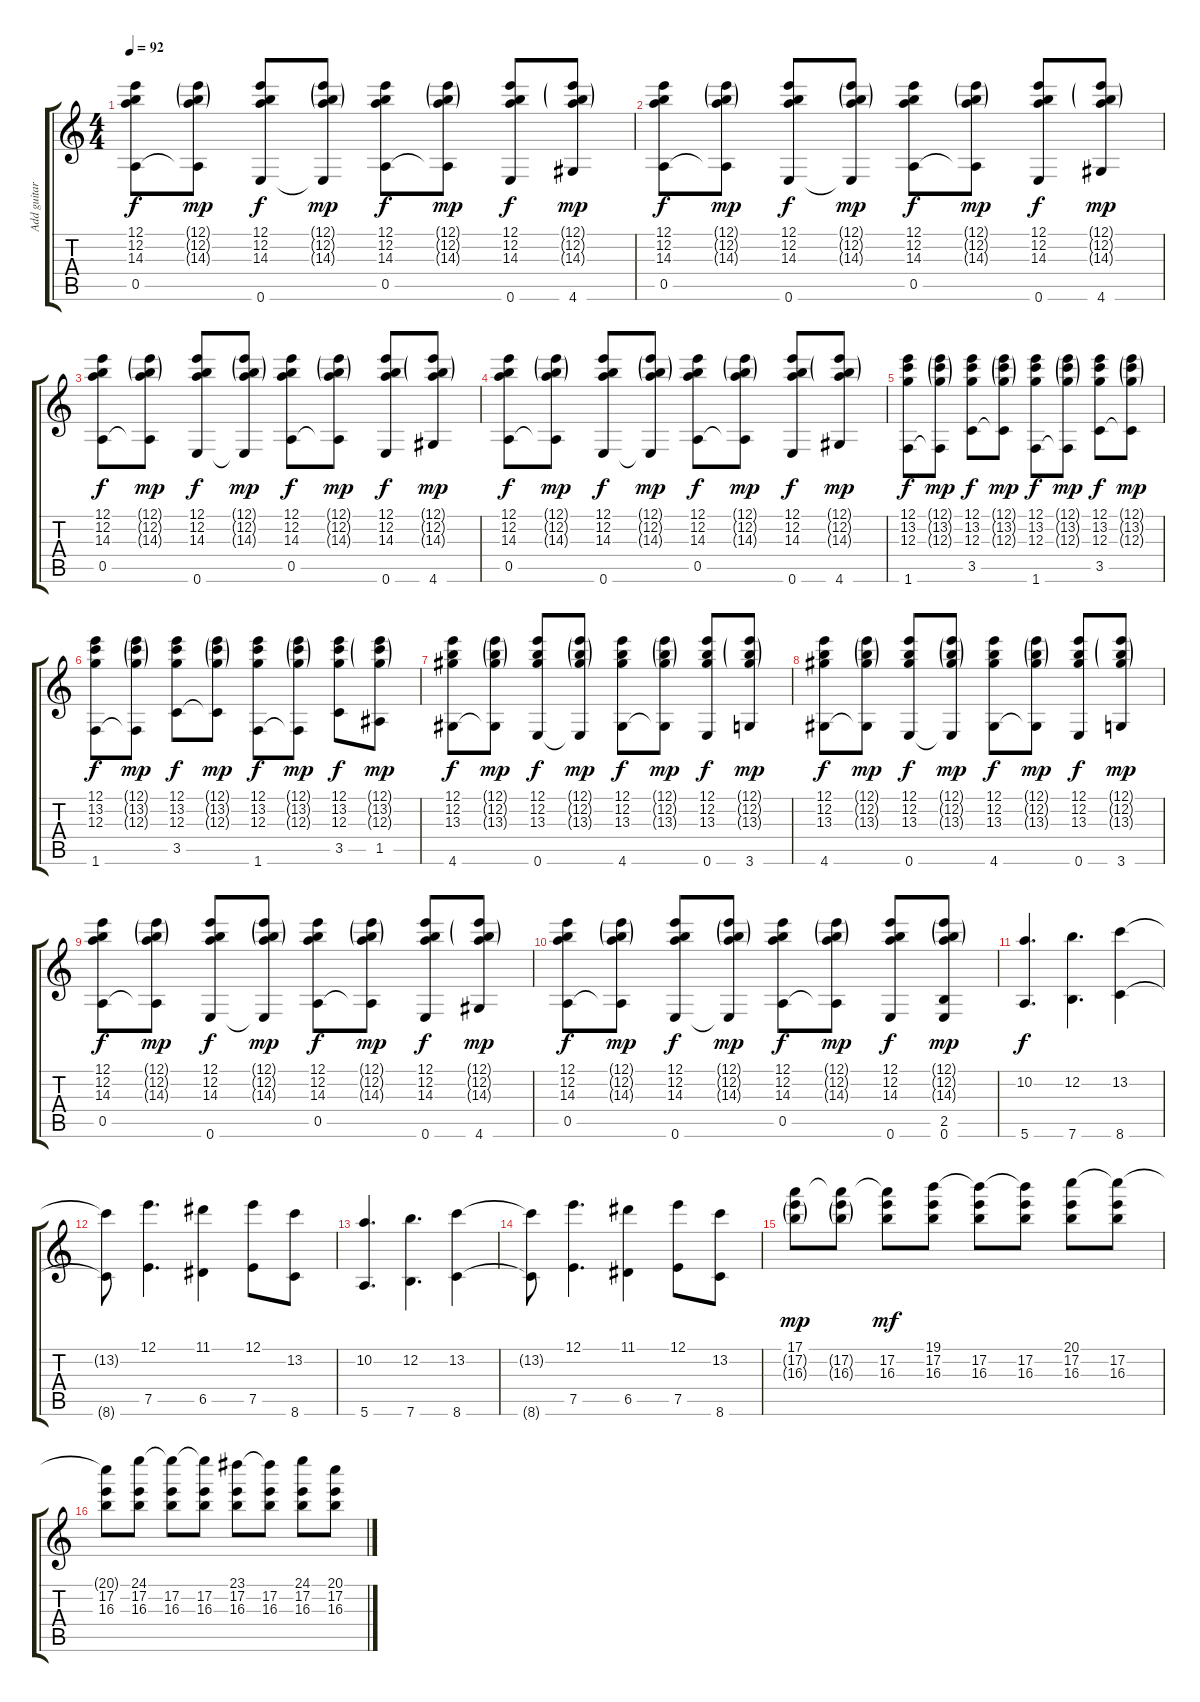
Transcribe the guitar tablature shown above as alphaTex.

\track ("Add guitar 1" "Add guitar") {instrument overdrivenguitar}
\staff {score tabs}
\tuning (E4 B3 G3 D3 A2 E2) {hide}
\ts (4 4)
\tempo 92
\clef g2
\ks c
(12.1 12.2 14.3 0.5).8{dy f volume 14 balance 8 instrument electricgrandpiano} (12.1{g} 12.2{g} 14.3{g} 0.5{t}).8{dy mp} (12.1 12.2 14.3 0.6).8{dy f} (12.1{g} 12.2{g} 14.3{g} 0.6{t}).8{dy mp} (12.1 12.2 14.3 0.5).8{dy f} (12.1{g} 12.2{g} 14.3{g} 0.5{t}).8{dy mp} (12.1 12.2 14.3 0.6).8{dy f} (12.1{g} 12.2{g} 14.3{g} 4.6).8{dy mp} |
(12.1 12.2 14.3 0.5).8{dy f volume 14 balance 8 instrument electricgrandpiano} (12.1{g} 12.2{g} 14.3{g} 0.5{t}).8{dy mp} (12.1 12.2 14.3 0.6).8{dy f} (12.1{g} 12.2{g} 14.3{g} 0.6{t}).8{dy mp} (12.1 12.2 14.3 0.5).8{dy f} (12.1{g} 12.2{g} 14.3{g} 0.5{t}).8{dy mp} (12.1 12.2 14.3 0.6).8{dy f} (12.1{g} 12.2{g} 14.3{g} 4.6).8{dy mp} |
(12.1 12.2 14.3 0.5).8{dy f volume 14 balance 8 instrument electricgrandpiano} (12.1{g} 12.2{g} 14.3{g} 0.5{t}).8{dy mp} (12.1 12.2 14.3 0.6).8{dy f} (12.1{g} 12.2{g} 14.3{g} 0.6{t}).8{dy mp} (12.1 12.2 14.3 0.5).8{dy f} (12.1{g} 12.2{g} 14.3{g} 0.5{t}).8{dy mp} (12.1 12.2 14.3 0.6).8{dy f} (12.1{g} 12.2{g} 14.3{g} 4.6).8{dy mp} |
(12.1 12.2 14.3 0.5).8{dy f volume 14 balance 8 instrument electricgrandpiano} (12.1{g} 12.2{g} 14.3{g} 0.5{t}).8{dy mp} (12.1 12.2 14.3 0.6).8{dy f} (12.1{g} 12.2{g} 14.3{g} 0.6{t}).8{dy mp} (12.1 12.2 14.3 0.5).8{dy f} (12.1{g} 12.2{g} 14.3{g} 0.5{t}).8{dy mp} (12.1 12.2 14.3 0.6).8{dy f} (12.1{g} 12.2{g} 14.3{g} 4.6).8{dy mp} |
(12.1 13.2 12.3 1.6).8{dy f volume 14 balance 8 instrument electricgrandpiano} (12.1{g} 13.2{g} 12.3{g} 1.6{t}).8{dy mp} (12.1 13.2 12.3 3.5).8{dy f} (12.1{g} 13.2{g} 12.3{g} 3.5{t}).8{dy mp} (12.1 13.2 12.3 1.6).8{dy f} (12.1{g} 13.2{g} 12.3{g} 1.6{t}).8{dy mp} (12.1 13.2 12.3 3.5).8{dy f} (12.1{g} 13.2{g} 12.3{g} 3.5{t}).8{dy mp} |
(12.1 13.2 12.3 1.6).8{dy f volume 14 balance 8 instrument electricgrandpiano} (12.1{g} 13.2{g} 12.3{g} 1.6{t}).8{dy mp} (12.1 13.2 12.3 3.5).8{dy f} (12.1{g} 13.2{g} 12.3{g} 3.5{t}).8{dy mp} (12.1 13.2 12.3 1.6).8{dy f} (12.1{g} 13.2{g} 12.3{g} 1.6{t}).8{dy mp} (12.1 13.2 12.3 3.5).8{dy f} (12.1{g} 13.2{g} 12.3{g} 1.5).8{dy mp} |
(12.1 12.2 13.3 4.6).8{dy f volume 14 balance 8 instrument electricgrandpiano} (12.1{g} 12.2{g} 13.3{g} 4.6{t}).8{dy mp} (12.1 12.2 13.3 0.6).8{dy f} (12.1{g} 12.2{g} 13.3{g} 0.6{t}).8{dy mp} (12.1 12.2 13.3 4.6).8{dy f} (12.1{g} 12.2{g} 13.3{g} 4.6{t}).8{dy mp} (12.1 12.2 13.3 0.6).8{dy f} (12.1{g} 12.2{g} 13.3{g} 3.6).8{dy mp} |
(12.1 12.2 13.3 4.6).8{dy f volume 14 balance 8 instrument electricgrandpiano} (12.1{g} 12.2{g} 13.3{g} 4.6{t}).8{dy mp} (12.1 12.2 13.3 0.6).8{dy f} (12.1{g} 12.2{g} 13.3{g} 0.6{t}).8{dy mp} (12.1 12.2 13.3 4.6).8{dy f} (12.1{g} 12.2{g} 13.3{g} 4.6{t}).8{dy mp} (12.1 12.2 13.3 0.6).8{dy f} (12.1{g} 12.2{g} 13.3{g} 3.6).8{dy mp} |
(12.1 12.2 14.3 0.5).8{dy f volume 14 balance 8 instrument electricgrandpiano} (12.1{g} 12.2{g} 14.3{g} 0.5{t}).8{dy mp} (12.1 12.2 14.3 0.6).8{dy f} (12.1{g} 12.2{g} 14.3{g} 0.6{t}).8{dy mp} (12.1 12.2 14.3 0.5).8{dy f} (12.1{g} 12.2{g} 14.3{g} 0.5{t}).8{dy mp} (12.1 12.2 14.3 0.6).8{dy f} (12.1{g} 12.2{g} 14.3{g} 4.6).8{dy mp} |
(12.1 12.2 14.3 0.5).8{dy f volume 14 balance 8 instrument electricgrandpiano} (12.1{g} 12.2{g} 14.3{g} 0.5{t}).8{dy mp} (12.1 12.2 14.3 0.6).8{dy f} (12.1{g} 12.2{g} 14.3{g} 0.6{t}).8{dy mp} (12.1 12.2 14.3 0.5).8{dy f} (12.1{g} 12.2{g} 14.3{g} 0.5{t}).8{dy mp} (12.1 12.2 14.3 0.6).8{dy f} (12.1{g} 12.2{g} 14.3{g} 2.5 0.6).8{dy mp} |
(10.2 5.6).4{d dy f volume 14 balance 8 instrument electricgrandpiano} (12.2 7.6).4{d} (13.2 8.6).4 |
(13.2{t} 8.6{t}).8 (12.1 7.5).4{d} (11.1 6.5).4 (12.1 7.5).8 (13.2 8.6).8 |
(10.2 5.6).4{d volume 14 balance 8 instrument electricgrandpiano} (12.2 7.6).4{d} (13.2 8.6).4 |
(13.2{t} 8.6{t}).8 (12.1 7.5).4{d} (11.1 6.5).4 (12.1 7.5).8 (13.2 8.6).8 |
(17.1 17.2{g} 16.3{g}).8{dy mp volume 15 balance 8 instrument electricgrandpiano} (17.1{t} 17.2{g} 16.3{g}).8 (17.1{t} 17.2 16.3).8{dy mf} (19.1 17.2 16.3).8 (19.1{t} 17.2 16.3).8 (19.1{t} 17.2 16.3).8 (20.1 17.2 16.3).8 (20.1{t} 17.2 16.3).8 |
(20.1{t} 17.2 16.3).8 (24.1 17.2 16.3).8 (24.1{t} 17.2 16.3).8 (24.1{t} 17.2 16.3).8 (23.1 17.2 16.3).8 (23.1{t} 17.2 16.3).8 (24.1 17.2 16.3).8 (20.1 17.2 16.3).8
